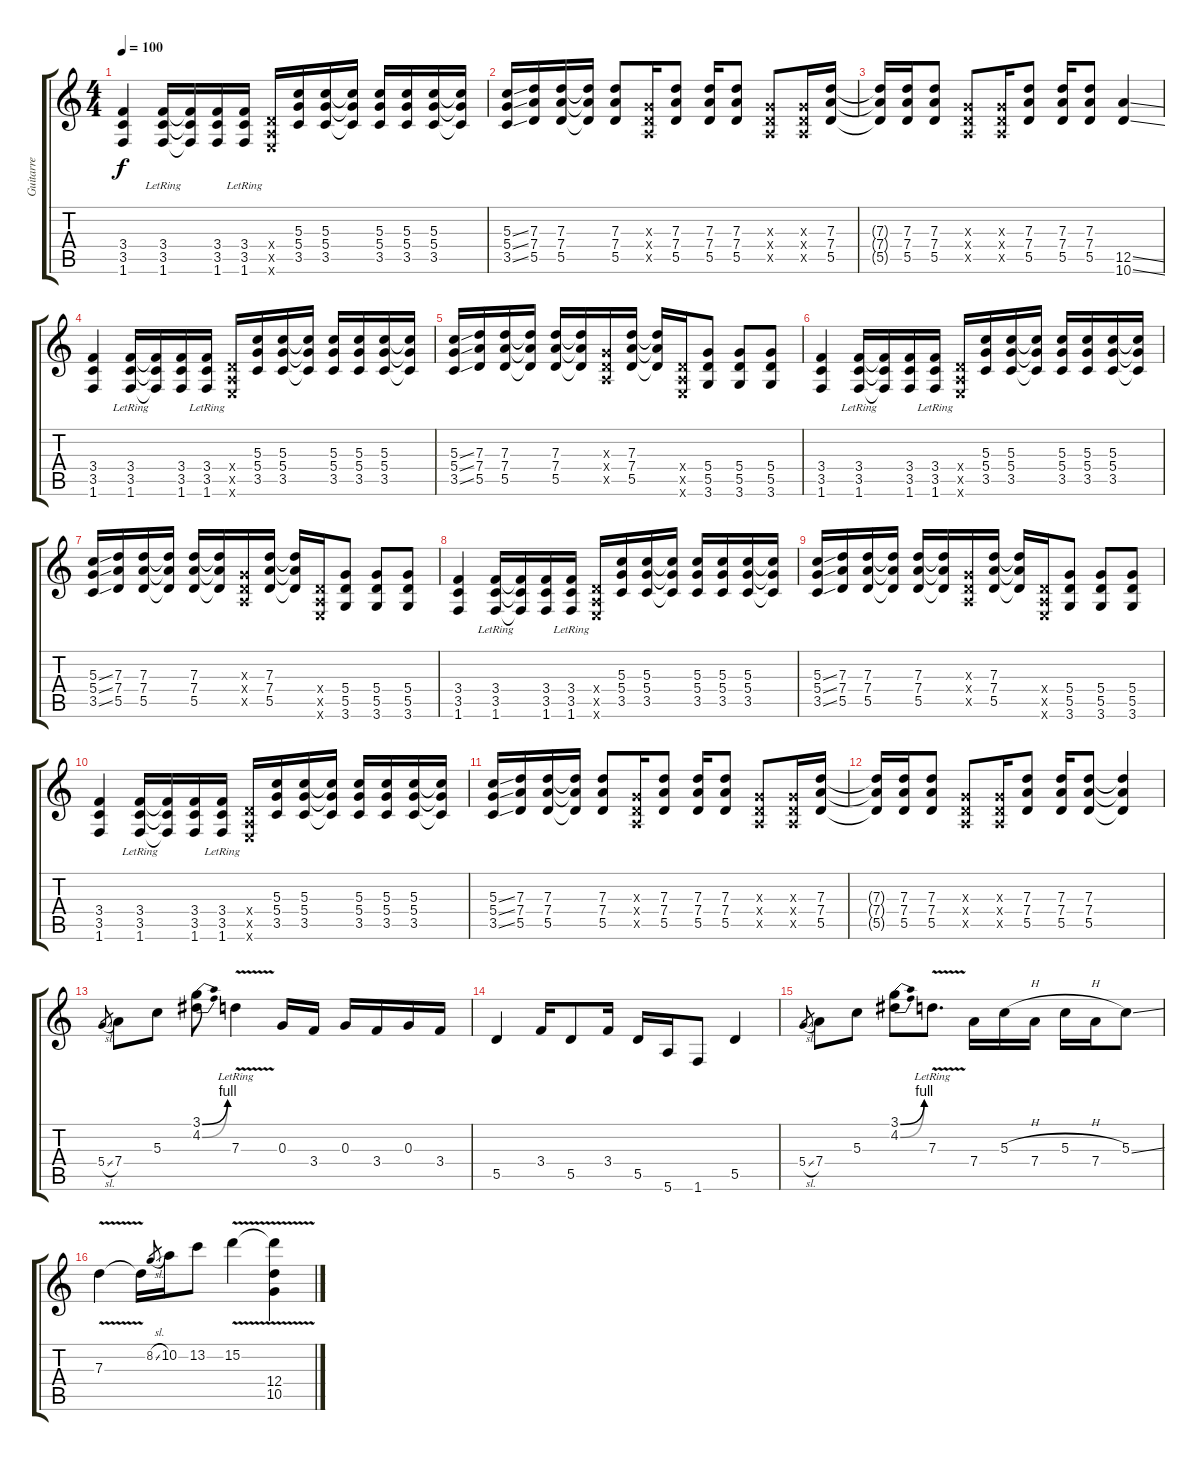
\track ("Guitarre" "Guitarre") {instrument distortionguitar}
\staff {score tabs}
\tuning (E4 B3 G3 D3 A2 E2) {hide}
\ts (4 4)
\tempo 100
\clef g2
\ks c
(3.4 3.5 1.6).4{dy f} (3.4{lr} 3.5{lr} 1.6{lr}).16 (3.4{t} 3.5{t} 1.6{t}).16 (3.4 3.5 1.6).16 (3.4{lr} 3.5{lr} 1.6{lr}).16 (0.4{x} 0.5{x} 0.6{x}).16 (5.3 5.4 3.5).16 (5.3 5.4 3.5).16 (5.3{t} 5.4{t} 3.5{t}).16 (5.3 5.4 3.5).16 (5.3 5.4 3.5).16 (5.3 5.4 3.5).16 (5.3{t} 5.4{t} 3.5{t}).16 |
(5.3{ss} 5.4{ss} 3.5{ss}).16 (7.3 7.4 5.5).16 (7.3 7.4 5.5).16 (7.3{t} 7.4{t} 5.5{t}).16 (7.3 7.4 5.5).8 (0.3{x} 0.4{x} 0.5{x}).16 (7.3 7.4 5.5).8 (7.3 7.4 5.5).16 (7.3 7.4 5.5).8 (0.3{x} 0.4{x} 0.5{x}).8 (0.3{x} 0.4{x} 0.5{x}).16 (7.3 7.4 5.5).16 |
(7.3{t} 7.4{t} 5.5{t}).16 (7.3 7.4 5.5).16 (7.3 7.4 5.5).8 (0.3{x} 0.4{x} 0.5{x}).8 (0.3{x} 0.4{x} 0.5{x}).16 (7.3 7.4 5.5).8 (7.3 7.4 5.5).16 (7.3 7.4 5.5).8 (12.5{ss} 10.6{ss}).4 |
(3.4 3.5 1.6).4{balance 8 instrument overdrivenguitar} (3.4{lr} 3.5{lr} 1.6{lr}).16 (3.4{t} 3.5{t} 1.6{t}).16 (3.4 3.5 1.6).16 (3.4{lr} 3.5{lr} 1.6{lr}).16 (0.4{x} 0.5{x} 0.6{x}).16 (5.3 5.4 3.5).16 (5.3 5.4 3.5).16 (5.3{t} 5.4{t} 3.5{t}).16 (5.3 5.4 3.5).16 (5.3 5.4 3.5).16 (5.3 5.4 3.5).16 (5.3{t} 5.4{t} 3.5{t}).16 |
(5.3{ss} 5.4{ss} 3.5{ss}).16 (7.3 7.4 5.5).16 (7.3 7.4 5.5).16 (7.3{t} 7.4{t} 5.5{t}).16 (7.3 7.4 5.5).16 (7.3{t} 7.4{t} 5.5{t}).16 (0.3{x} 0.4{x} 0.5{x}).16 (7.3 7.4 5.5).16 (7.3{t} 7.4{t} 5.5{t}).16 (0.4{x} 0.5{x} 0.6{x}).16 (5.4 5.5 3.6).8 (5.4 5.5 3.6).8 (5.4 5.5 3.6).8 |
(3.4 3.5 1.6).4 (3.4{lr} 3.5{lr} 1.6{lr}).16 (3.4{t} 3.5{t} 1.6{t}).16 (3.4 3.5 1.6).16 (3.4{lr} 3.5{lr} 1.6{lr}).16 (0.4{x} 0.5{x} 0.6{x}).16 (5.3 5.4 3.5).16 (5.3 5.4 3.5).16 (5.3{t} 5.4{t} 3.5{t}).16 (5.3 5.4 3.5).16 (5.3 5.4 3.5).16 (5.3 5.4 3.5).16 (5.3{t} 5.4{t} 3.5{t}).16 |
(5.3{ss} 5.4{ss} 3.5{ss}).16 (7.3 7.4 5.5).16 (7.3 7.4 5.5).16 (7.3{t} 7.4{t} 5.5{t}).16 (7.3 7.4 5.5).16 (7.3{t} 7.4{t} 5.5{t}).16 (0.3{x} 0.4{x} 0.5{x}).16 (7.3 7.4 5.5).16 (7.3{t} 7.4{t} 5.5{t}).16 (0.4{x} 0.5{x} 0.6{x}).16 (5.4 5.5 3.6).8 (5.4 5.5 3.6).8 (5.4 5.5 3.6).8 |
(3.4 3.5 1.6).4 (3.4{lr} 3.5{lr} 1.6{lr}).16 (3.4{t} 3.5{t} 1.6{t}).16 (3.4 3.5 1.6).16 (3.4{lr} 3.5{lr} 1.6{lr}).16 (0.4{x} 0.5{x} 0.6{x}).16 (5.3 5.4 3.5).16 (5.3 5.4 3.5).16 (5.3{t} 5.4{t} 3.5{t}).16 (5.3 5.4 3.5).16 (5.3 5.4 3.5).16 (5.3 5.4 3.5).16 (5.3{t} 5.4{t} 3.5{t}).16 |
(5.3{ss} 5.4{ss} 3.5{ss}).16 (7.3 7.4 5.5).16 (7.3 7.4 5.5).16 (7.3{t} 7.4{t} 5.5{t}).16 (7.3 7.4 5.5).16 (7.3{t} 7.4{t} 5.5{t}).16 (0.3{x} 0.4{x} 0.5{x}).16 (7.3 7.4 5.5).16 (7.3{t} 7.4{t} 5.5{t}).16 (0.4{x} 0.5{x} 0.6{x}).16 (5.4 5.5 3.6).8 (5.4 5.5 3.6).8 (5.4 5.5 3.6).8 |
(3.4 3.5 1.6).4 (3.4{lr} 3.5{lr} 1.6{lr}).16 (3.4{t} 3.5{t} 1.6{t}).16 (3.4 3.5 1.6).16 (3.4{lr} 3.5{lr} 1.6{lr}).16 (0.4{x} 0.5{x} 0.6{x}).16 (5.3 5.4 3.5).16 (5.3 5.4 3.5).16 (5.3{t} 5.4{t} 3.5{t}).16 (5.3 5.4 3.5).16 (5.3 5.4 3.5).16 (5.3 5.4 3.5).16 (5.3{t} 5.4{t} 3.5{t}).16 |
(5.3{ss} 5.4{ss} 3.5{ss}).16 (7.3 7.4 5.5).16 (7.3 7.4 5.5).16 (7.3{t} 7.4{t} 5.5{t}).16 (7.3 7.4 5.5).8 (0.3{x} 0.4{x} 0.5{x}).16 (7.3 7.4 5.5).8 (7.3 7.4 5.5).16 (7.3 7.4 5.5).8 (0.3{x} 0.4{x} 0.5{x}).8 (0.3{x} 0.4{x} 0.5{x}).16 (7.3 7.4 5.5).16 |
(7.3{t} 7.4{t} 5.5{t}).16 (7.3 7.4 5.5).16 (7.3 7.4 5.5).8 (0.3{x} 0.4{x} 0.5{x}).8 (0.3{x} 0.4{x} 0.5{x}).16 (7.3 7.4 5.5).8 (7.3 7.4 5.5).16 (7.3 7.4 5.5).8 (7.3{t} 7.4{t} 5.5{t}).4 |
5.4{sl}.8{gr} 7.4.8{volume 16 balance 0 instrument distortionguitar} 5.3.8 (3.1{be (bend 0 0 60 4)} 4.2{be (bend 0 0 60 4)}).8 7.3{v lr}.4 0.3.16 3.4.16 0.3.16 3.4.16 0.3.16 3.4.16 |
5.5.4 3.4.16 5.5.8 3.4.16 5.5.16 5.6.16 1.6.8 5.5.4 |
5.4{sl}.8{gr} 7.4.8 5.3.8 (3.1{be (bend 0 0 60 4)} 4.2{be (bend 0 0 60 4)}).8 7.3{v lr}.8{d} 7.4.16 5.3{h}.16 7.4.16 5.3{h}.16 7.4.16 5.3{ss}.8 |
7.3{v}.4 7.3{t}.16 8.2{sl}.8{gr} 10.2.16 13.2.8 15.2{v}.4 (15.2{t} 12.4{ss} 10.5).4
